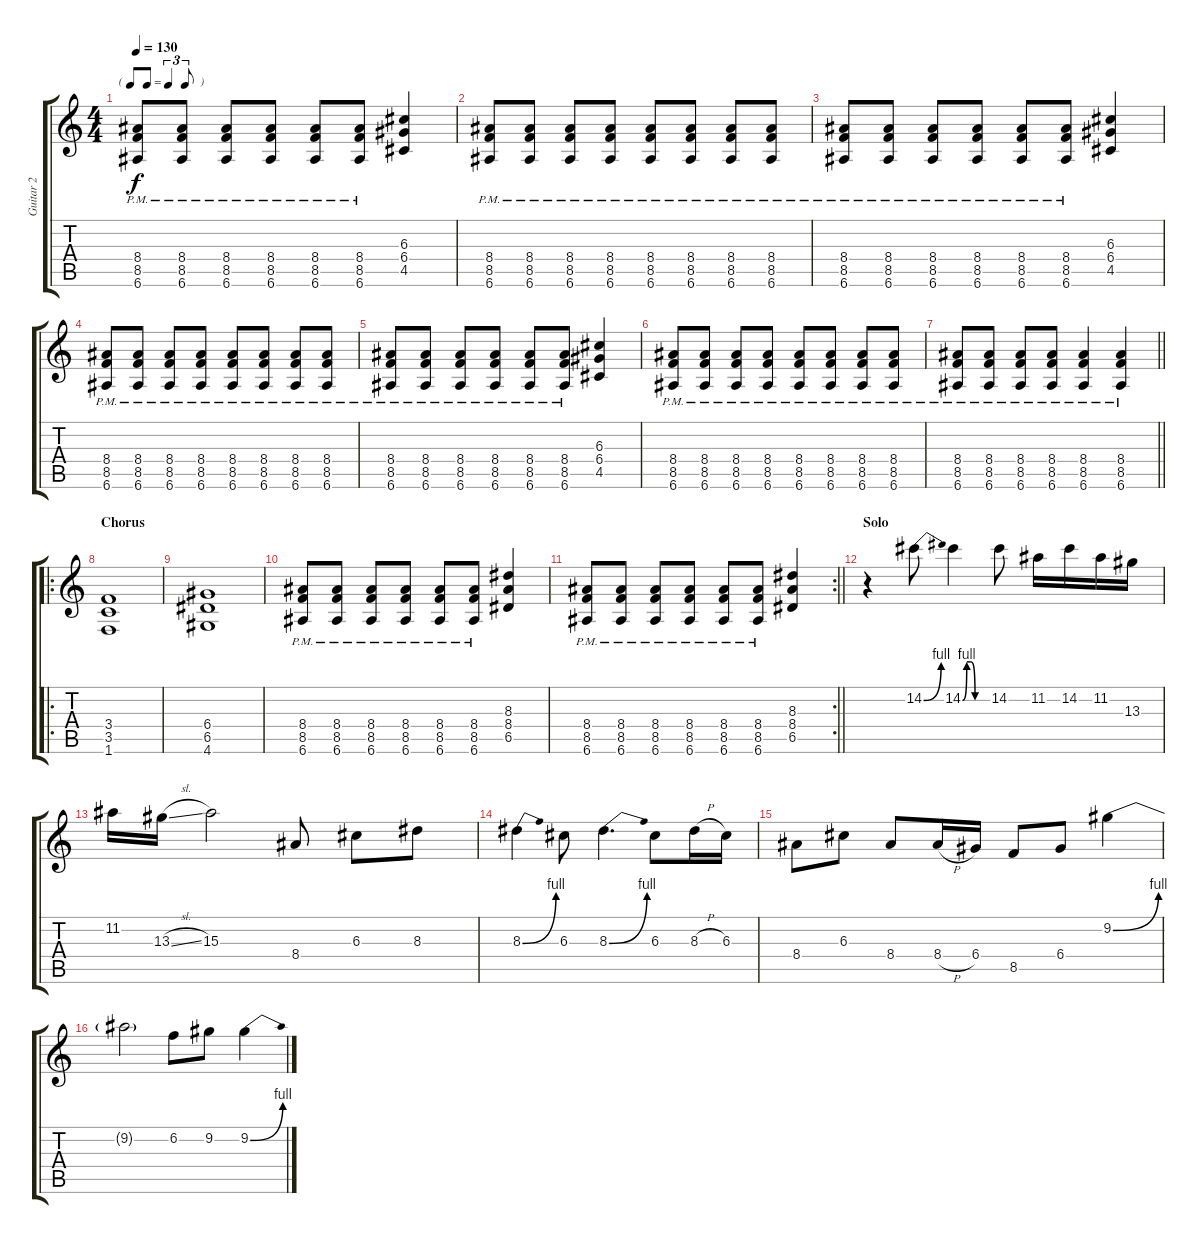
\track ("Guitar 2" "Guitar 2") {instrument distortionguitar}
\staff {score tabs}
\tuning (E4 B3 G3 D3 A2 E2) {hide}
\ts (4 4)
\tf triplet8th
\tempo 130
\clef g2
\ks c
(8.4{pm} 8.5{pm} 6.6{pm}).8{dy f} (8.4{pm} 8.5{pm} 6.6{pm}).8 (8.4{pm} 8.5{pm} 6.6{pm}).8 (8.4{pm} 8.5{pm} 6.6{pm}).8 (8.4{pm} 8.5{pm} 6.6{pm}).8 (8.4{pm} 8.5{pm} 6.6{pm}).8 (6.3 6.4 4.5).4 |
(8.4{pm} 8.5{pm} 6.6{pm}).8 (8.4{pm} 8.5{pm} 6.6{pm}).8 (8.4{pm} 8.5{pm} 6.6{pm}).8 (8.4{pm} 8.5{pm} 6.6{pm}).8 (8.4{pm} 8.5{pm} 6.6{pm}).8 (8.4{pm} 8.5{pm} 6.6{pm}).8 (8.4{pm} 8.5{pm} 6.6{pm}).8 (8.4{pm} 8.5{pm} 6.6{pm}).8 |
(8.4{pm} 8.5{pm} 6.6{pm}).8 (8.4{pm} 8.5{pm} 6.6{pm}).8 (8.4{pm} 8.5{pm} 6.6{pm}).8 (8.4{pm} 8.5{pm} 6.6{pm}).8 (8.4{pm} 8.5{pm} 6.6{pm}).8 (8.4{pm} 8.5{pm} 6.6{pm}).8 (6.3 6.4 4.5).4 |
(8.4{pm} 8.5{pm} 6.6{pm}).8 (8.4{pm} 8.5{pm} 6.6{pm}).8 (8.4{pm} 8.5{pm} 6.6{pm}).8 (8.4{pm} 8.5{pm} 6.6{pm}).8 (8.4{pm} 8.5{pm} 6.6{pm}).8 (8.4{pm} 8.5{pm} 6.6{pm}).8 (8.4{pm} 8.5{pm} 6.6{pm}).8 (8.4{pm} 8.5{pm} 6.6{pm}).8 |
(8.4{pm} 8.5{pm} 6.6{pm}).8 (8.4{pm} 8.5{pm} 6.6{pm}).8 (8.4{pm} 8.5{pm} 6.6{pm}).8 (8.4{pm} 8.5{pm} 6.6{pm}).8 (8.4{pm} 8.5{pm} 6.6{pm}).8 (8.4{pm} 8.5{pm} 6.6{pm}).8 (6.3 6.4 4.5).4 |
(8.4{pm} 8.5{pm} 6.6{pm}).8 (8.4{pm} 8.5{pm} 6.6{pm}).8 (8.4{pm} 8.5{pm} 6.6{pm}).8 (8.4{pm} 8.5{pm} 6.6{pm}).8 (8.4{pm} 8.5{pm} 6.6{pm}).8 (8.4{pm} 8.5{pm} 6.6{pm}).8 (8.4{pm} 8.5{pm} 6.6{pm}).8 (8.4{pm} 8.5{pm} 6.6{pm}).8 |
\barLineRight lightlight
(8.4{pm} 8.5{pm} 6.6{pm}).8 (8.4{pm} 8.5{pm} 6.6{pm}).8 (8.4{pm} 8.5{pm} 6.6{pm}).8 (8.4{pm} 8.5{pm} 6.6{pm}).8 (8.4{pm} 8.5{pm} 6.6{pm}).4 (8.4{pm} 8.5{pm} 6.6{pm}).4 |
\ro
\section ("" "Chorus")
(3.4 3.5 1.6).1 |
(6.4 6.5 4.6).1 |
(8.4{pm} 8.5{pm} 6.6{pm}).8 (8.4{pm} 8.5{pm} 6.6{pm}).8 (8.4{pm} 8.5{pm} 6.6{pm}).8 (8.4{pm} 8.5{pm} 6.6{pm}).8 (8.4{pm} 8.5{pm} 6.6{pm}).8 (8.4{pm} 8.5{pm} 6.6{pm}).8 (8.3 8.4 6.5).4 |
\rc 2
\barLineRight lightlight
(8.4{pm} 8.5{pm} 6.6{pm}).8 (8.4{pm} 8.5{pm} 6.6{pm}).8 (8.4{pm} 8.5{pm} 6.6{pm}).8 (8.4{pm} 8.5{pm} 6.6{pm}).8 (8.4{pm} 8.5{pm} 6.6{pm}).8 (8.4{pm} 8.5{pm} 6.6{pm}).8 (8.3 8.4 6.5).4 |
\section ("" "Solo")
r.4 14.2{be (bend 0 0 60 4)}.8 14.2{be (custom 0 0 10 4 20 4 30 0 60 0)}.4 14.2.8 11.2.16 14.2.16 11.2.16 13.3.16 |
11.2.16 13.3{sl}.16 15.3.2 8.4.8 6.3.8 8.3.8 |
8.3{be (bend 0 0 60 4)}.4 6.3.8 8.3{be (bend 0 0 60 4)}.4{d} 6.3.8 8.3{h}.16 6.3.16 |
8.4.8 6.3.8 8.4.8 8.4{h}.16 6.4.16 8.5.8 6.4.8 9.2{be (bend 0 0 60 4)}.4 |
9.2{t}.2 6.2.8 9.2.8 9.2{be (bend 0 0 60 4)}.4
